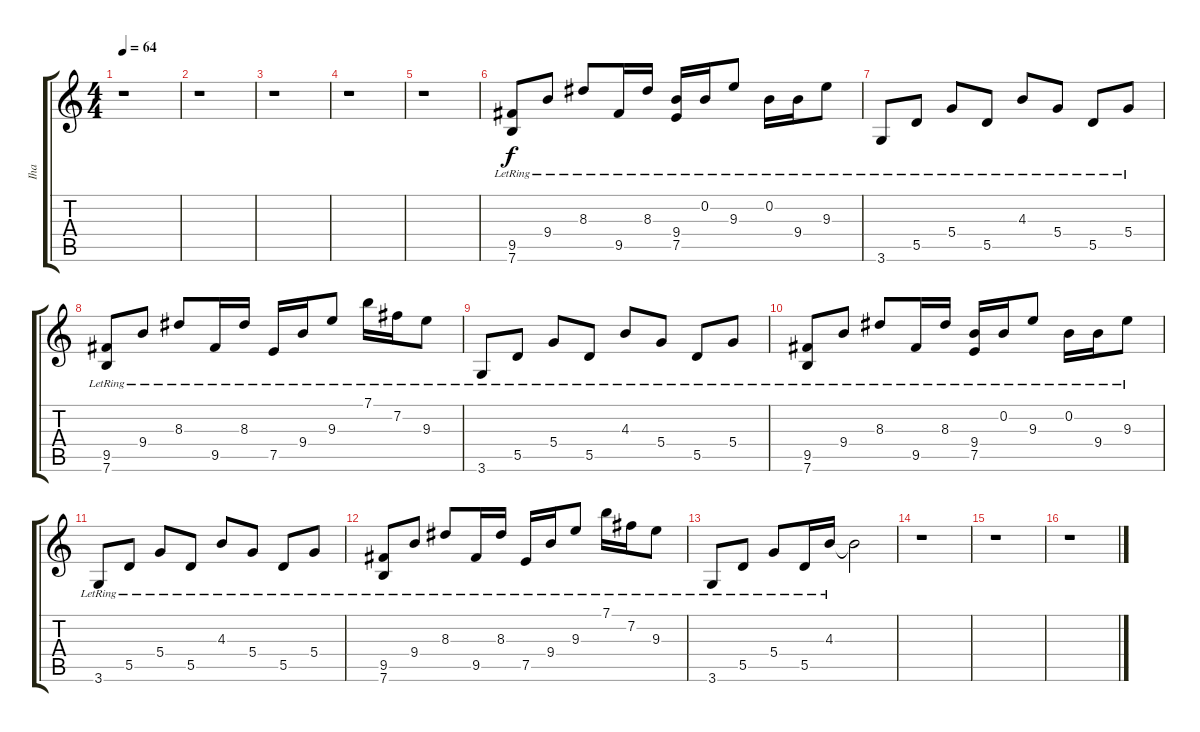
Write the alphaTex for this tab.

\track ("Iha" "Iha") {instrument electricguitarjazz}
\staff {score tabs}
\tuning (E4 B3 G3 D3 A2 E2) {hide}
\ts (4 4)
\tempo 64
\clef g2
\ks c
r.1{dy f} |
r.1 |
r.1 |
r.1 |
r.1 |
(9.5{lr} 7.6{lr}).8{volume 6} 9.4{lr}.8 8.3{lr}.8 9.5{lr}.16 8.3{lr}.16 (9.4{lr} 7.5{lr}).16 0.2{lr}.16 9.3{lr}.8 0.2{lr}.16 9.4{lr}.16 9.3{lr}.8 |
3.6{lr}.8 5.5{lr}.8 5.4{lr}.8 5.5{lr}.8 4.3{lr}.8 5.4{lr}.8 5.5{lr}.8 5.4{lr}.8 |
(9.5{lr} 7.6{lr}).8 9.4{lr}.8 8.3{lr}.8 9.5{lr}.16 8.3{lr}.16 7.5{lr}.16 9.4{lr}.16 9.3{lr}.8 7.1{lr}.16 7.2{lr}.16 9.3{lr}.8 |
3.6{lr}.8 5.5{lr}.8 5.4{lr}.8 5.5{lr}.8 4.3{lr}.8 5.4{lr}.8 5.5{lr}.8 5.4{lr}.8 |
(9.5{lr} 7.6{lr}).8{volume 6} 9.4{lr}.8 8.3{lr}.8 9.5{lr}.16 8.3{lr}.16 (9.4{lr} 7.5{lr}).16 0.2{lr}.16 9.3{lr}.8 0.2{lr}.16 9.4{lr}.16 9.3{lr}.8 |
3.6{lr}.8 5.5{lr}.8 5.4{lr}.8 5.5{lr}.8 4.3{lr}.8 5.4{lr}.8 5.5{lr}.8 5.4{lr}.8 |
(9.5{lr} 7.6{lr}).8 9.4{lr}.8 8.3{lr}.8 9.5{lr}.16 8.3{lr}.16 7.5{lr}.16 9.4{lr}.16 9.3{lr}.8 7.1{lr}.16 7.2{lr}.16 9.3{lr}.8 |
3.6{lr}.8 5.5{lr}.8 5.4{lr}.8 5.5{lr}.16 4.3{lr}.16 4.3{t}.2 |
r.1 |
r.1 |
r.1
